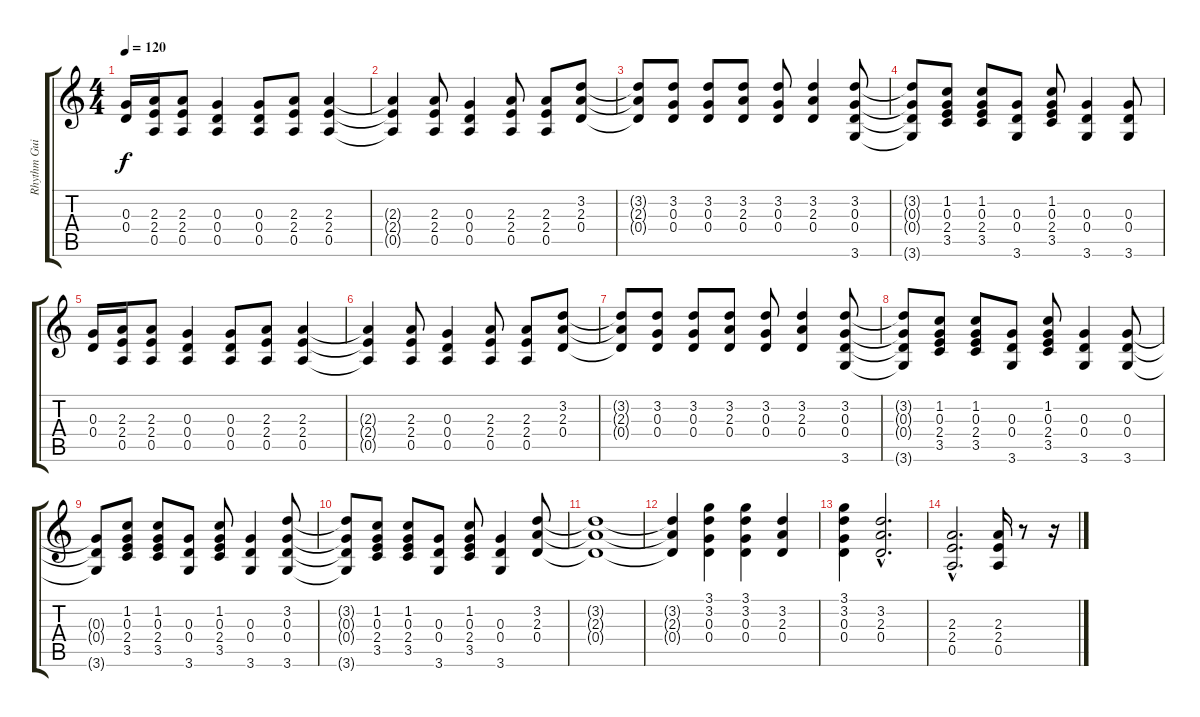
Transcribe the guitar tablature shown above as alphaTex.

\track ("Rhythm Guitar right" "Rhythm Gui") {instrument overdrivenguitar}
\staff {score tabs}
\tuning (E4 B3 G3 D3 A2 E2) {hide}
\ts (4 4)
\tempo 120
\clef g2
\ks c
(0.3 0.4).16{dy f} (2.3 2.4 0.5).16 (2.3 2.4 0.5).8 (0.3 0.4 0.5).4 (0.3 0.4 0.5).8 (2.3 2.4 0.5).8 (2.3 2.4 0.5).4 |
(2.3{t} 2.4{t} 0.5{t}).4 (2.3 2.4 0.5).8 (0.3 0.4 0.5).4 (2.3 2.4 0.5).8 (2.3 2.4 0.5).8 (3.2 2.3 0.4).8 |
(3.2{t} 2.3{t} 0.4{t}).8 (3.2 0.3 0.4).8 (3.2 0.3 0.4).8 (3.2 2.3 0.4).8 (3.2 0.3 0.4).8 (3.2 2.3 0.4).4 (3.2 0.3 0.4 3.6).8 |
(3.2{t} 0.3{t} 0.4{t} 3.6{t}).8 (1.2 0.3 2.4 3.5).8 (1.2 0.3 2.4 3.5).8 (0.3 0.4 3.6).8 (1.2 0.3 2.4 3.5).8 (0.3 0.4 3.6).4 (0.3 0.4 3.6).8 |
(0.3 0.4).16 (2.3 2.4 0.5).16 (2.3 2.4 0.5).8 (0.3 0.4 0.5).4 (0.3 0.4 0.5).8 (2.3 2.4 0.5).8 (2.3 2.4 0.5).4 |
(2.3{t} 2.4{t} 0.5{t}).4 (2.3 2.4 0.5).8 (0.3 0.4 0.5).4 (2.3 2.4 0.5).8 (2.3 2.4 0.5).8 (3.2 2.3 0.4).8 |
(3.2{t} 2.3{t} 0.4{t}).8 (3.2 0.3 0.4).8 (3.2 0.3 0.4).8 (3.2 2.3 0.4).8 (3.2 0.3 0.4).8 (3.2 2.3 0.4).4 (3.2 0.3 0.4 3.6).8 |
(3.2{t} 0.3{t} 0.4{t} 3.6{t}).8 (1.2 0.3 2.4 3.5).8 (1.2 0.3 2.4 3.5).8 (0.3 0.4 3.6).8 (1.2 0.3 2.4 3.5).8 (0.3 0.4 3.6).4 (0.3 0.4 3.6).8 |
(0.3{t} 0.4{t} 3.6{t}).8 (1.2 0.3 2.4 3.5).8 (1.2 0.3 2.4 3.5).8 (0.3 0.4 3.6).8 (1.2 0.3 2.4 3.5).8 (0.3 0.4 3.6).4 (3.2 0.3 0.4 3.6).8 |
(3.2{t} 0.3{t} 0.4{t} 3.6{t}).8 (1.2 0.3 2.4 3.5).8 (1.2 0.3 2.4 3.5).8 (0.3 0.4 3.6).8 (1.2 0.3 2.4 3.5).8 (0.3 0.4 3.6).4 (3.2 2.3 0.4).8 |
(3.2{t} 2.3{t} 0.4{t}).1 |
(3.2{t} 2.3{t} 0.4{t}).4 (3.1 3.2 0.3 0.4).4 (3.1 3.2 0.3 0.4).4 (3.2 2.3 0.4).4 |
(3.1 3.2 0.3 0.4).4 (3.2{hac} 2.3{hac} 0.4{hac}).2{d} |
(2.3{hac} 2.4{hac} 0.5{hac}).2{d} (2.3 2.4 0.5).16 r.8 r.16
